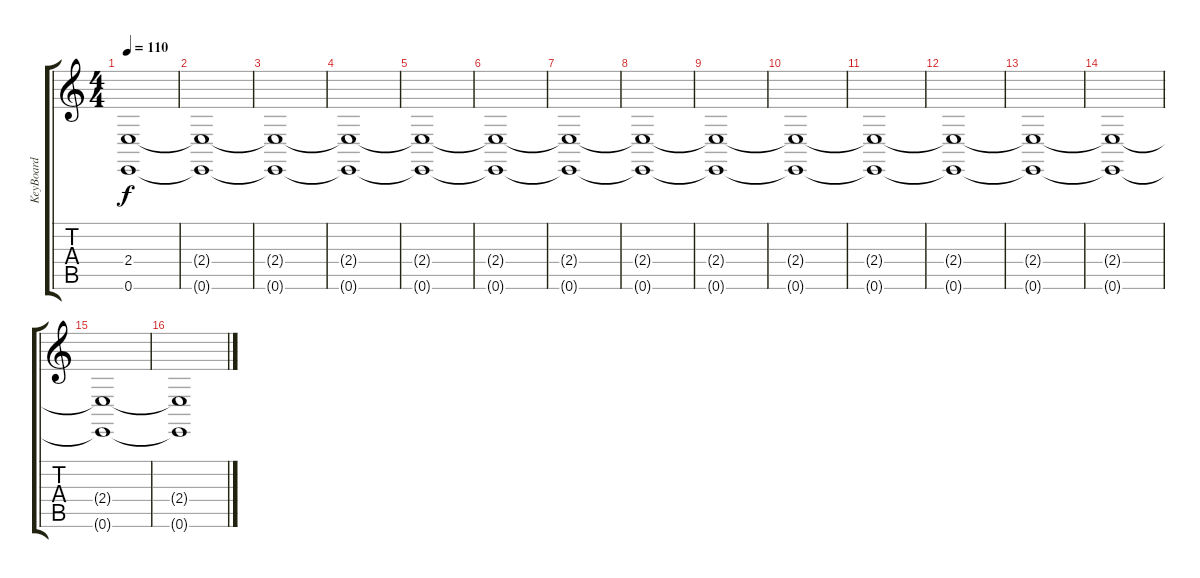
\track ("KeyBoard " "KeyBoard ") {instrument synthstrings1}
\staff {score tabs}
\tuning (E4 B3 G3 D3 A2 E2) {hide}
\ts (4 4)
\tempo 110
\clef g2
\ks c
(2.4 0.6).1{dy f} |
(2.4{t} 0.6{t}).1 |
(2.4{t} 0.6{t}).1 |
(2.4{t} 0.6{t}).1 |
(2.4{t} 0.6{t}).1 |
(2.4{t} 0.6{t}).1 |
(2.4{t} 0.6{t}).1 |
(2.4{t} 0.6{t}).1 |
(2.4{t} 0.6{t}).1 |
(2.4{t} 0.6{t}).1 |
(2.4{t} 0.6{t}).1 |
(2.4{t} 0.6{t}).1 |
(2.4{t} 0.6{t}).1 |
(2.4{t} 0.6{t}).1 |
(2.4{t} 0.6{t}).1 |
(2.4{t} 0.6{t}).1
